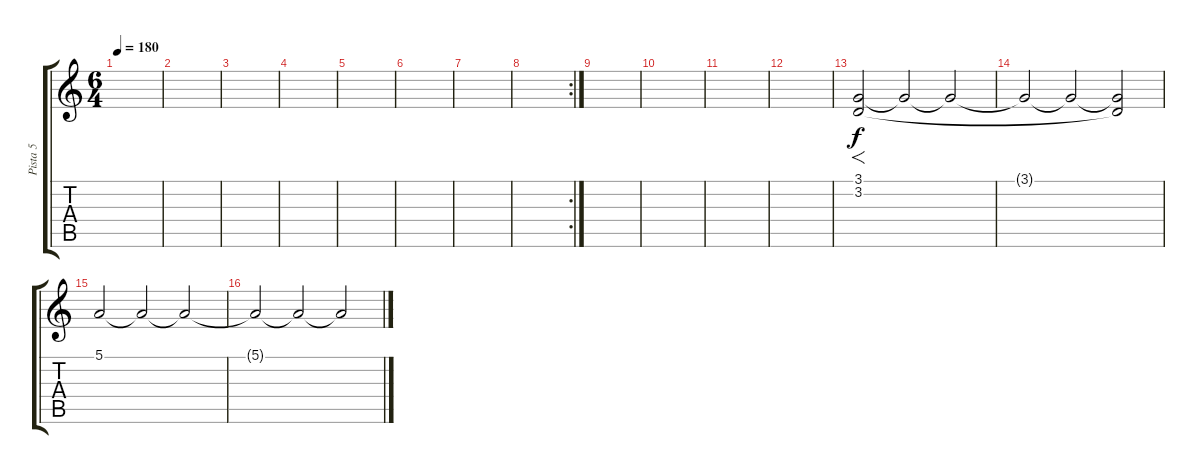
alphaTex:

\track ("Pista 5" "Pista 5") {instrument synthstrings2}
\staff {score tabs}
\tuning (E4 B3 G3 D3 A2 E2) {hide}
\ts (6 4)
\tempo 180
\clef g2
\ks c
|
|
|
|
|
|
|
\rc 2
|
|
|
|
|
(3.1 3.2).2{f} 3.1{t}.2 3.1{t}.2 |
3.1{t}.2 3.1{t}.2 (3.1{t} 3.2{t}).2 |
5.1.2 5.1{t}.2 5.1{t}.2 |
5.1{t}.2 5.1{t}.2 5.1{t}.2
